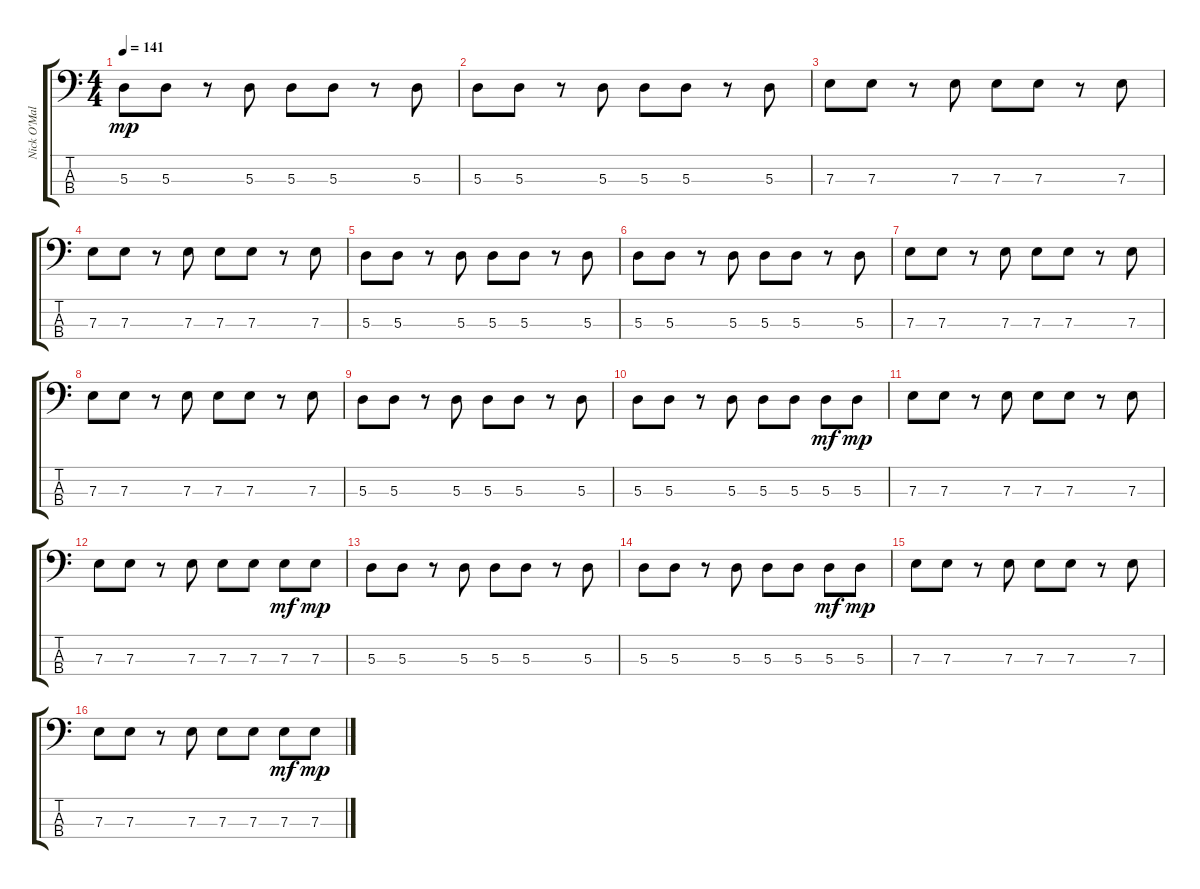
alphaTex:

\track ("Nick O'Malley" "Nick O'Mal") {instrument electricbassfinger}
\staff {score tabs}
\tuning (G2 D2 A1 E1) {hide}
\ts (4 4)
\tempo 141
\clef f4
\ks c
5.3.8{dy mp} 5.3.8 r.8 5.3.8 5.3.8 5.3.8 r.8 5.3.8 |
5.3.8 5.3.8 r.8 5.3.8 5.3.8 5.3.8 r.8 5.3.8 |
7.3.8 7.3.8 r.8 7.3.8 7.3.8 7.3.8 r.8 7.3.8 |
7.3.8 7.3.8 r.8 7.3.8 7.3.8 7.3.8 r.8 7.3.8 |
5.3.8 5.3.8 r.8 5.3.8 5.3.8 5.3.8 r.8 5.3.8 |
5.3.8 5.3.8 r.8 5.3.8 5.3.8 5.3.8 r.8 5.3.8 |
7.3.8 7.3.8 r.8 7.3.8 7.3.8 7.3.8 r.8 7.3.8 |
7.3.8 7.3.8 r.8 7.3.8 7.3.8 7.3.8 r.8 7.3.8 |
5.3.8 5.3.8 r.8 5.3.8 5.3.8 5.3.8 r.8 5.3.8 |
5.3.8 5.3.8 r.8 5.3.8 5.3.8 5.3.8 5.3.8{dy mf} 5.3.8{dy mp} |
7.3.8 7.3.8 r.8 7.3.8 7.3.8 7.3.8 r.8 7.3.8 |
7.3.8 7.3.8 r.8 7.3.8 7.3.8 7.3.8 7.3.8{dy mf} 7.3.8{dy mp} |
5.3.8 5.3.8 r.8 5.3.8 5.3.8 5.3.8 r.8 5.3.8 |
5.3.8 5.3.8 r.8 5.3.8 5.3.8 5.3.8 5.3.8{dy mf} 5.3.8{dy mp} |
7.3.8 7.3.8 r.8 7.3.8 7.3.8 7.3.8 r.8 7.3.8 |
7.3.8 7.3.8 r.8 7.3.8 7.3.8 7.3.8 7.3.8{dy mf} 7.3.8{dy mp}
